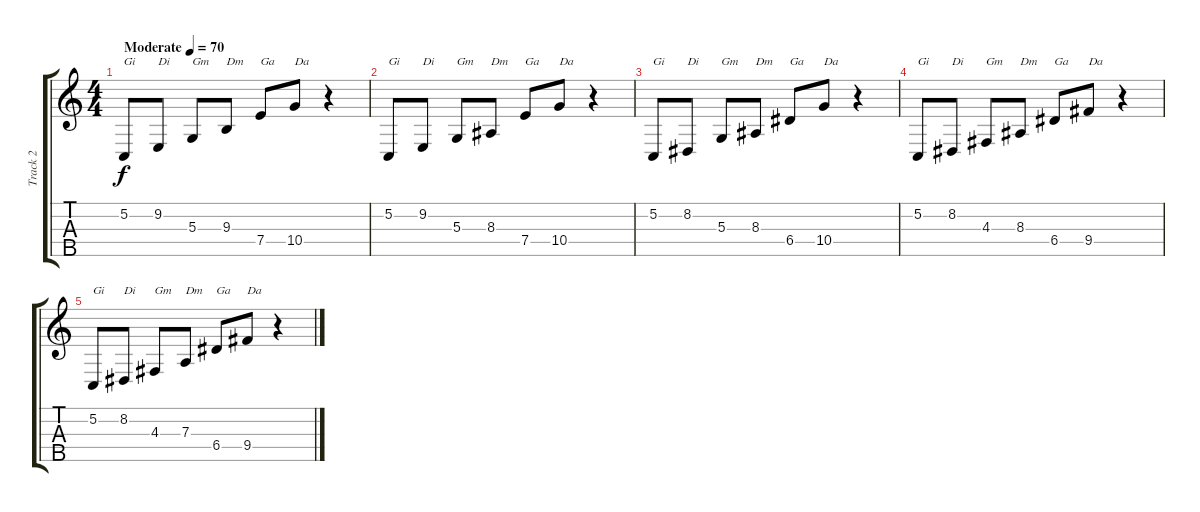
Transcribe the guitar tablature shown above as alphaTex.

\track ("Track 2" "Track 2") {instrument electricbassfinger}
\staff {score tabs}
\tuning (C1 G1 D2 A2 E3) {hide}
\ts (4 4)
\tempo (70 "Moderate")
\clef g2
\ks c
5.2.8{txt "Gi" dy f instrument electricbassfinger} 9.2.8{txt "Di"} 5.3.8{txt "Gm"} 9.3.8{txt "Dm"} 7.4.8{txt "Ga"} 10.4.8{txt "Da"} r.4 |
5.2.8{txt "Gi"} 9.2.8{txt "Di"} 5.3.8{txt "Gm"} 8.3.8{txt "Dm"} 7.4.8{txt "Ga"} 10.4.8{txt "Da"} r.4 |
5.2.8{txt "Gi"} 8.2.8{txt "Di"} 5.3.8{txt "Gm"} 8.3.8{txt "Dm"} 6.4.8{txt "Ga"} 10.4.8{txt "Da"} r.4 |
5.2.8{txt "Gi"} 8.2.8{txt "Di"} 4.3.8{txt "Gm"} 8.3.8{txt "Dm"} 6.4.8{txt "Ga"} 9.4.8{txt "Da"} r.4 |
5.2.8{txt "Gi"} 8.2.8{txt "Di"} 4.3.8{txt "Gm"} 7.3.8{txt "Dm"} 6.4.8{txt "Ga"} 9.4.8{txt "Da"} r.4
